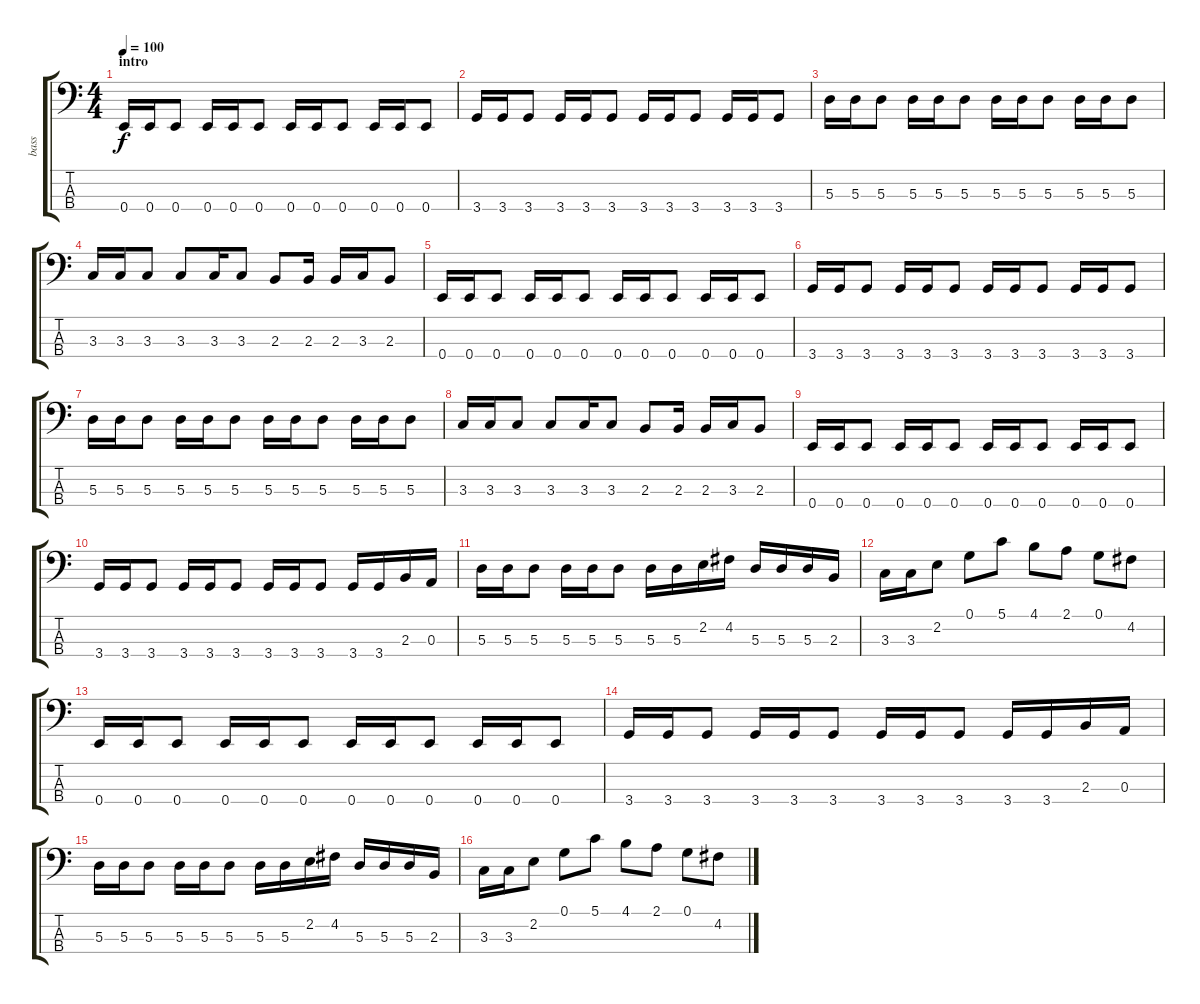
\track ("bass" "bass") {instrument electricbasspick}
\staff {score tabs}
\tuning (G2 D2 A1 E1) {hide}
\ts (4 4)
\section ("" "intro")
\tempo 100
\clef f4
\ks c
0.4.16{dy f instrument electricbasspick} 0.4.16 0.4.8 0.4.16 0.4.16 0.4.8 0.4.16 0.4.16 0.4.8 0.4.16 0.4.16 0.4.8 |
3.4.16 3.4.16 3.4.8 3.4.16 3.4.16 3.4.8 3.4.16 3.4.16 3.4.8 3.4.16 3.4.16 3.4.8 |
5.3.16 5.3.16 5.3.8 5.3.16 5.3.16 5.3.8 5.3.16 5.3.16 5.3.8 5.3.16 5.3.16 5.3.8 |
3.3.16 3.3.16 3.3.8 3.3.8 3.3.16 3.3.8 2.3.8 2.3.16 2.3.16 3.3.16 2.3.8 |
0.4.16 0.4.16 0.4.8 0.4.16 0.4.16 0.4.8 0.4.16 0.4.16 0.4.8 0.4.16 0.4.16 0.4.8 |
3.4.16 3.4.16 3.4.8 3.4.16 3.4.16 3.4.8 3.4.16 3.4.16 3.4.8 3.4.16 3.4.16 3.4.8 |
5.3.16 5.3.16 5.3.8 5.3.16 5.3.16 5.3.8 5.3.16 5.3.16 5.3.8 5.3.16 5.3.16 5.3.8 |
3.3.16 3.3.16 3.3.8 3.3.8 3.3.16 3.3.8 2.3.8 2.3.16 2.3.16 3.3.16 2.3.8 |
\section ("" "")
0.4.16 0.4.16 0.4.8 0.4.16 0.4.16 0.4.8 0.4.16 0.4.16 0.4.8 0.4.16 0.4.16 0.4.8 |
3.4.16 3.4.16 3.4.8 3.4.16 3.4.16 3.4.8 3.4.16 3.4.16 3.4.8 3.4.16 3.4.16 2.3.16 0.3.16 |
5.3.16 5.3.16 5.3.8 5.3.16 5.3.16 5.3.8 5.3.16 5.3.16 2.2.16 4.2.16 5.3.16 5.3.16 5.3.16 2.3.16 |
3.3.16 3.3.16 2.2.8 0.1.8 5.1.8 4.1.8 2.1.8 0.1.8 4.2.8 |
0.4.16 0.4.16 0.4.8 0.4.16 0.4.16 0.4.8 0.4.16 0.4.16 0.4.8 0.4.16 0.4.16 0.4.8 |
3.4.16 3.4.16 3.4.8 3.4.16 3.4.16 3.4.8 3.4.16 3.4.16 3.4.8 3.4.16 3.4.16 2.3.16 0.3.16 |
5.3.16 5.3.16 5.3.8 5.3.16 5.3.16 5.3.8 5.3.16 5.3.16 2.2.16 4.2.16 5.3.16 5.3.16 5.3.16 2.3.16 |
3.3.16 3.3.16 2.2.8 0.1.8 5.1.8 4.1.8 2.1.8 0.1.8 4.2.8
